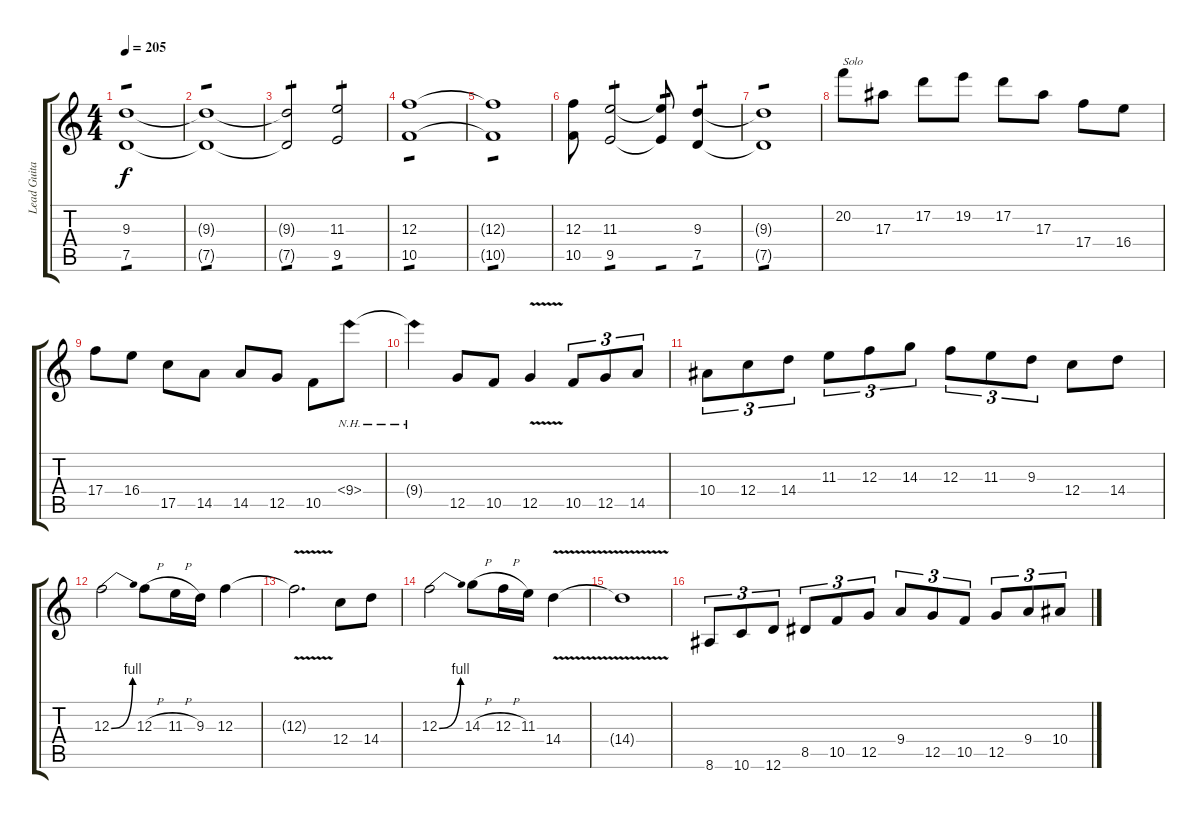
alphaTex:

\track ("Lead Guitar" "Lead Guita") {instrument distortionguitar}
\staff {score tabs}
\tuning (D4 A3 F3 C3 G2 D2) {hide}
\ts (4 4)
\tempo 205
\clef g2
\ks c
(9.3{t} 7.5{t}).1{tp 1 dy f} |
(9.3{t} 7.5{t}).1{tp 1} |
(9.3{t} 7.5{t}).2{tp 1} (11.3 9.5).2{tp 1} |
(12.3 10.5).1{tp 1} |
(12.3{t} 10.5{t}).1{tp 1} |
(12.3 10.5).8 (11.3 9.5).2{tp 1} (11.3{t} 9.5{t}).8{tp 1} (9.3 7.5).4{tp 1} |
(9.3{t} 7.5{t}).1{tp 1} |
20.2.8{txt "Solo"} 17.3.8 17.2.8 19.2.8 17.2.8 17.3.8 17.4.8 16.4.8 |
17.4.8 16.4.8 17.5.8 14.5.8 14.5.8 12.5.8 10.5.8 9.4{nh}.8 |
9.4{nh t}.4 12.5.8 10.5.8 12.5{v}.4 10.5.8{tu (3 2)} 12.5.8{tu (3 2)} 14.5.8{tu (3 2)} |
10.4.8{tu (3 2)} 12.4.8{tu (3 2)} 14.4.8{tu (3 2)} 11.3.8{tu (3 2)} 12.3.8{tu (3 2)} 14.3.8{tu (3 2)} 12.3.8{tu (3 2)} 11.3.8{tu (3 2)} 9.3.8{tu (3 2)} 12.4.8 14.4.8 |
12.3{be (bend 0 0 60 4)}.2 12.3{h}.8 11.3{h}.16 9.3.16 12.3.4 |
12.3{v t}.2{d} 12.4.8 14.4.8 |
12.3{be (bend 0 0 60 4)}.2 14.3{h}.8 12.3{h}.16 11.3.16 14.4{v}.4 |
14.4{v t}.1 |
8.6.8{tu (3 2)} 10.6.8{tu (3 2)} 12.6.8{tu (3 2)} 8.5.8{tu (3 2)} 10.5.8{tu (3 2)} 12.5.8{tu (3 2)} 9.4.8{tu (3 2)} 12.5.8{tu (3 2)} 10.5.8{tu (3 2)} 12.5.8{tu (3 2)} 9.4.8{tu (3 2)} 10.4.8{tu (3 2)}
